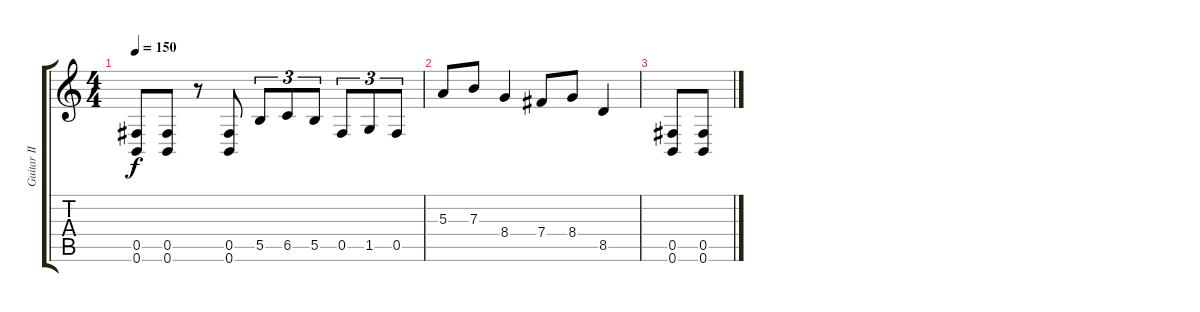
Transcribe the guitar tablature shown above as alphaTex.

\track ("Guitar II" "Guitar II") {instrument distortionguitar bank 255}
\staff {score tabs}
\tuning (Db4 Ab3 E3 B2 Gb2 B1) {hide}
\ts (4 4)
\tempo 150
\clef g2
\ks c
(0.5 0.6).8{dy f} (0.5 0.6).8 r.8 (0.5 0.6).8 5.5.8{tu (3 2)} 6.5.8{tu (3 2)} 5.5.8{tu (3 2)} 0.5.8{tu (3 2)} 1.5.8{tu (3 2)} 0.5.8{tu (3 2)} |
5.3.8 7.3.8 8.4.4 7.4.8 8.4.8 8.5.4 |
(0.5 0.6).8 (0.5 0.6).8
